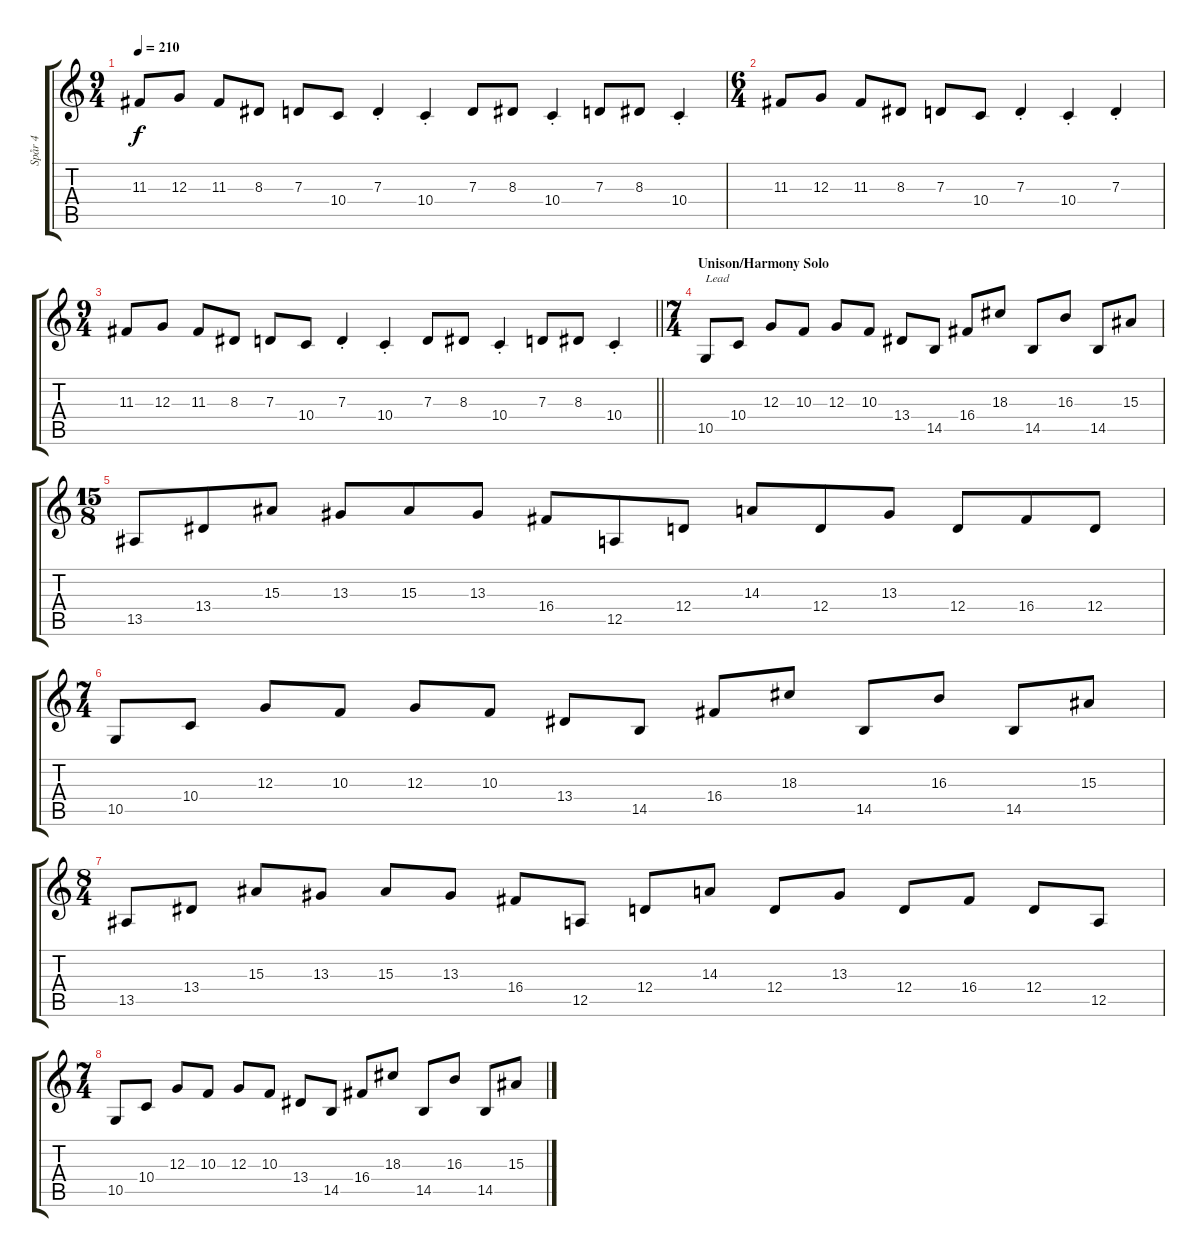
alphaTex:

\track ("Spår 4" "Spår 4") {instrument stringensemble1}
\staff {score tabs}
\tuning (E4 B3 G3 D3 A2 E2) {hide}
\ts (9 4)
\tempo 210
\clef g2
\ks c
11.3.8{dy f} 12.3.8 11.3.8 8.3.8 7.3.8 10.4.8 7.3{st}.4 10.4{st}.4 7.3.8 8.3.8 10.4{st}.4 7.3.8 8.3.8 10.4{st}.4 |
\ts (6 4)
11.3.8 12.3.8 11.3.8 8.3.8 7.3.8 10.4.8 7.3{st}.4 10.4{st}.4 7.3{st}.4 |
\ts (9 4)
\barLineRight lightlight
11.3.8 12.3.8 11.3.8 8.3.8 7.3.8 10.4.8 7.3{st}.4 10.4{st}.4 7.3.8 8.3.8 10.4{st}.4 7.3.8 8.3.8 10.4{st}.4 |
\ts (7 4)
\section ("" "Unison/Harmony Solo")
10.5.8{txt "Lead"} 10.4.8 12.3.8 10.3.8 12.3.8 10.3.8 13.4.8 14.5.8 16.4.8 18.3.8 14.5.8 16.3.8 14.5.8 15.3.8 |
\ts (15 8)
13.5.8 13.4.8 15.3.8 13.3.8 15.3.8 13.3.8 16.4.8 12.5.8 12.4.8 14.3.8 12.4.8 13.3.8 12.4.8 16.4.8 12.4.8 |
\ts (7 4)
10.5.8 10.4.8 12.3.8 10.3.8 12.3.8 10.3.8 13.4.8 14.5.8 16.4.8 18.3.8 14.5.8 16.3.8 14.5.8 15.3.8 |
\ts (8 4)
13.5.8 13.4.8 15.3.8 13.3.8 15.3.8 13.3.8 16.4.8 12.5.8 12.4.8 14.3.8 12.4.8 13.3.8 12.4.8 16.4.8 12.4.8 12.5.8 |
\ts (7 4)
10.5.8 10.4.8 12.3.8 10.3.8 12.3.8 10.3.8 13.4.8 14.5.8 16.4.8 18.3.8 14.5.8 16.3.8 14.5.8 15.3.8
